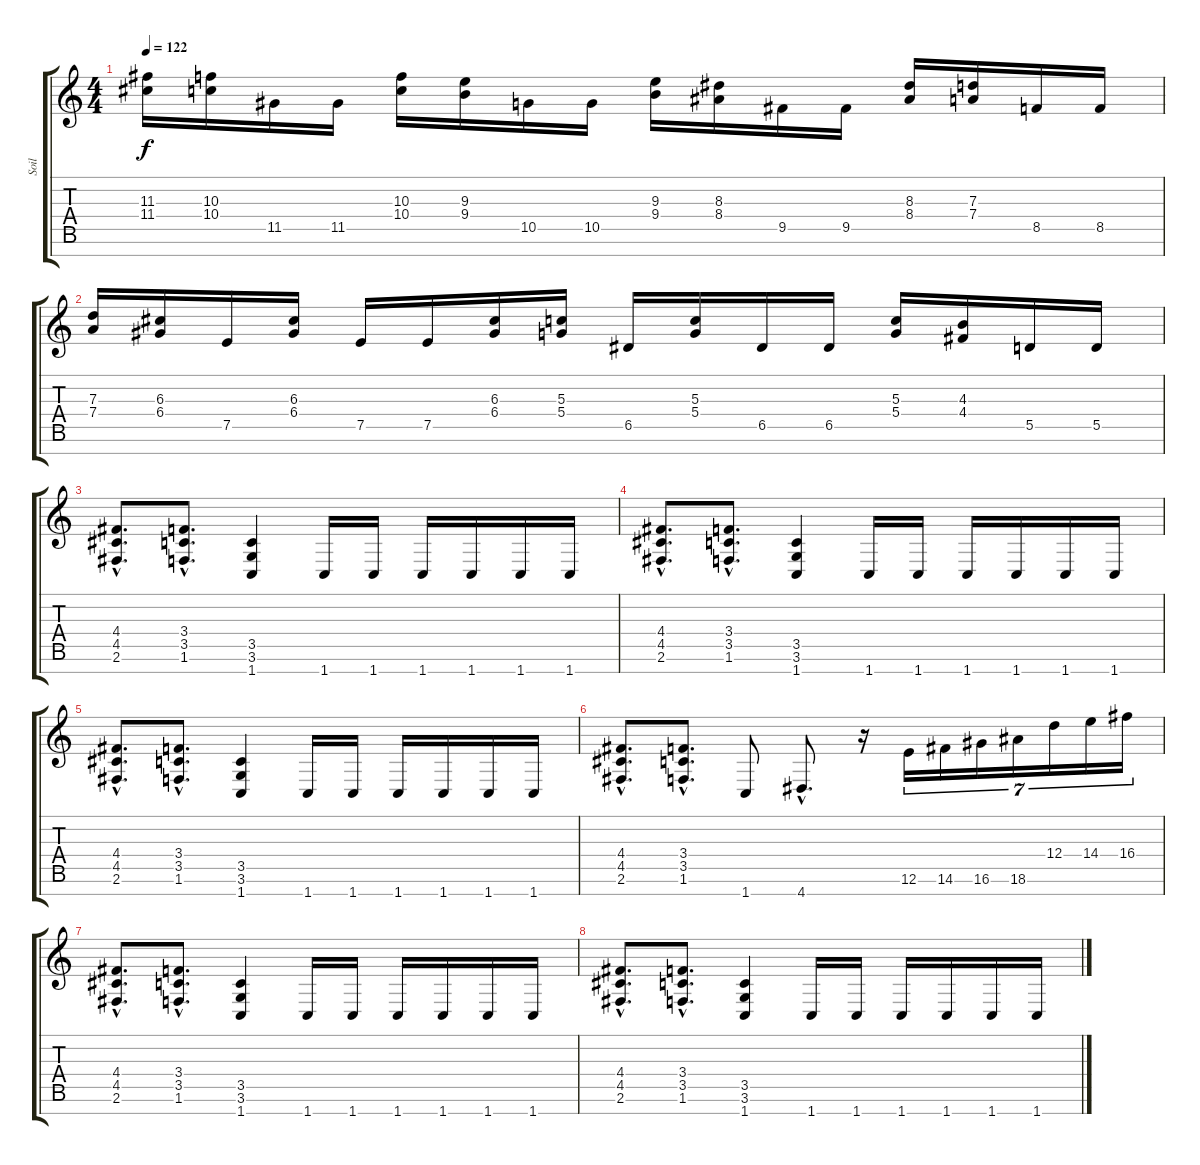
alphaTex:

\track ("Soil" "Soil") {instrument overdrivenguitar}
\staff {score tabs}
\tuning (E4 B3 G3 D3 A2 E2 B1) {hide}
\ts (4 4)
\tempo 122
\clef g2
\ks c
(11.3 11.4).16{dy f} (10.3 10.4).16 11.5.16 11.5.16 (10.3 10.4).16 (9.3 9.4).16 10.5.16 10.5.16 (9.3 9.4).16 (8.3 8.4).16 9.5.16 9.5.16 (8.3 8.4).16 (7.3 7.4).16 8.5.16 8.5.16 |
(7.3 7.4).16 (6.3 6.4).16 7.5.16 (6.3 6.4).16 7.5.16 7.5.16 (6.3 6.4).16 (5.3 5.4).16 6.5.16 (5.3 5.4).16 6.5.16 6.5.16 (5.3 5.4).16 (4.3 4.4).16 5.5.16 5.5.16 |
(4.4{hac} 4.5{hac} 2.6{hac}).8{d} (3.4{hac} 3.5{hac} 1.6{hac}).8{d} (3.5 3.6 1.7).4 1.7.16 1.7.16 1.7.16 1.7.16 1.7.16 1.7.16 |
(4.4{hac} 4.5{hac} 2.6{hac}).8{d} (3.4{hac} 3.5{hac} 1.6{hac}).8{d} (3.5 3.6 1.7).4 1.7.16 1.7.16 1.7.16 1.7.16 1.7.16 1.7.16 |
(4.4{hac} 4.5{hac} 2.6{hac}).8{d} (3.4{hac} 3.5{hac} 1.6{hac}).8{d} (3.5 3.6 1.7).4 1.7.16 1.7.16 1.7.16 1.7.16 1.7.16 1.7.16 |
(4.4{hac} 4.5{hac} 2.6{hac}).8{d} (3.4{hac} 3.5{hac} 1.6{hac}).8{d} 1.7.8 4.7{hac}.8{d} r.16 12.6.16{tu (7 4)} 14.6.16{tu (7 4)} 16.6.16{tu (7 4)} 18.6.16{tu (7 4)} 12.4.16{tu (7 4)} 14.4.16{tu (7 4)} 16.4.16{tu (7 4)} |
(4.4{hac} 4.5{hac} 2.6{hac}).8{d} (3.4{hac} 3.5{hac} 1.6{hac}).8{d} (3.5 3.6 1.7).4 1.7.16 1.7.16 1.7.16 1.7.16 1.7.16 1.7.16 |
(4.4{hac} 4.5{hac} 2.6{hac}).8{d} (3.4{hac} 3.5{hac} 1.6{hac}).8{d} (3.5 3.6 1.7).4 1.7.16 1.7.16 1.7.16 1.7.16 1.7.16 1.7.16
